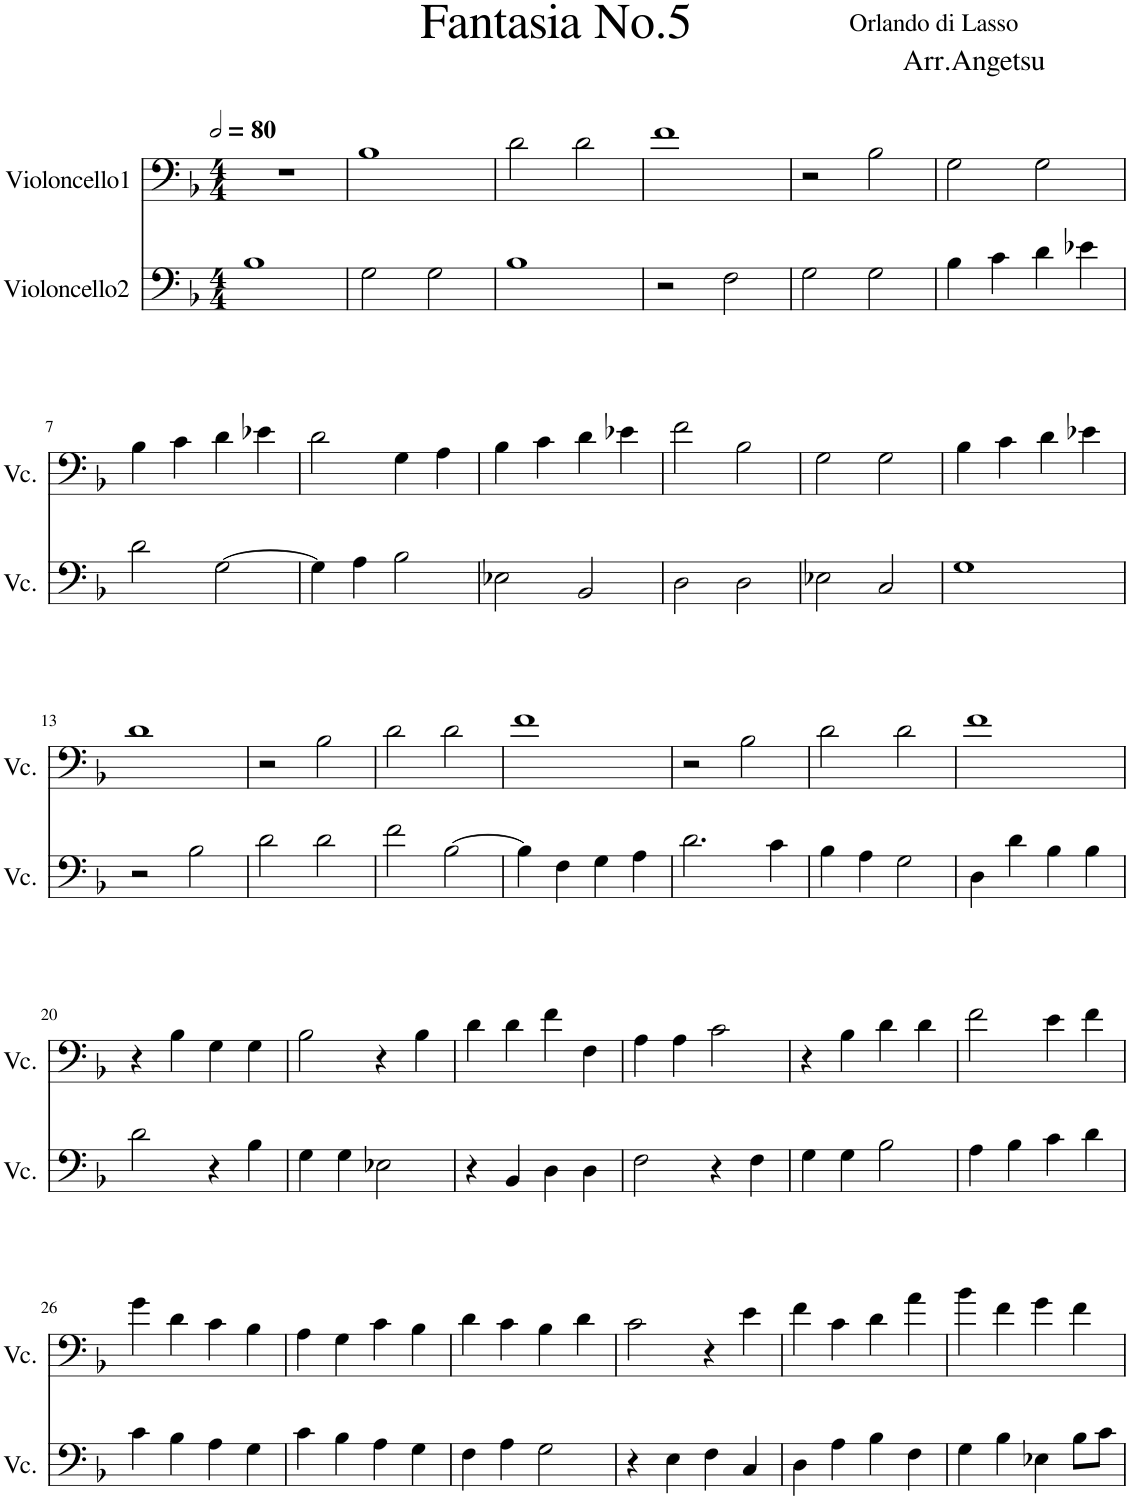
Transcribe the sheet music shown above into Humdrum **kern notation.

**kern	**kern
*part2	*part1
*staff2	*staff1
*I"Violoncello2	*I"Violoncello1
*I'Vc.	*I'Vc.
*clefF4	*clefF4
*k[b-]	*k[b-]
*M4/4	*M4/4
*MM160	*MM160
=1	=1
1B-	1r
=2	=2
2G\	1B-
2G\	.
=3	=3
1B-	2d\
.	2d\
=4	=4
2r	1f
2F\	.
=5	=5
2G\	2r
2G\	2B-\
=6	=6
4B-\	2G\
4c\	.
4d\	2G\
4e-X\	.
!!LO:LB:g=z
=7	=7
2d\	4B-\
.	4c\
[2G\	4d\
.	4e-X\
=8	=8
4G\]	2d\
4A\	.
2B-\	4G\
.	4A\
=9	=9
2E-X\	4B-\
.	4c\
2BB-/	4d\
.	4e-X\
=10	=10
2D\	2f\
2D\	2B-\
=11	=11
2E-X\	2G\
2C/	2G\
=12	=12
1G	4B-\
.	4c\
.	4d\
.	4e-X\
!!LO:LB:g=z
=13	=13
2r	1d
2B-\	.
=14	=14
2d\	2r
2d\	2B-\
=15	=15
2f\	2d\
[2B-\	2d\
=16	=16
4B-\]	1f
4F\	.
4G\	.
4A\	.
=17	=17
2.d\	2r
.	2B-\
4c\	.
=18	=18
4B-\	2d\
4A\	.
2G\	2d\
=19	=19
4D\	1f
4d\	.
4B-\	.
4B-\	.
!!LO:LB:g=z
=20	=20
2d\	4r
.	4B-\
4r	4G\
4B-\	4G\
=21	=21
4G\	2B-\
4G\	.
2E-X\	4r
.	4B-\
=22	=22
4r	4d\
4BB-/	4d\
4D\	4f\
4D\	4F\
=23	=23
2F\	4A\
.	4A\
4r	2c\
4F\	.
=24	=24
4G\	4r
4G\	4B-\
2B-\	4d\
.	4d\
=25	=25
4A\	2f\
4B-\	.
4c\	4e\
4d\	4f\
!!LO:LB:g=z
=26	=26
4c\	4g\
4B-\	4d\
4A\	4c\
4G\	4B-\
=27	=27
4c\	4A\
4B-\	4G\
4A\	4c\
4G\	4B-\
=28	=28
4F\	4d\
4A\	4c\
2G\	4B-\
.	4d\
=29	=29
4r	2c\
4E\	.
4F\	4r
4C/	4e\
=30	=30
4D\	4f\
4A\	4c\
4B-\	4d\
4F\	4a\
=31	=31
4G\	4b-\
4B-\	4f\
4E-X\	4g\
8B-\L	4f\
8c\J	.
=	=
*-	*-
